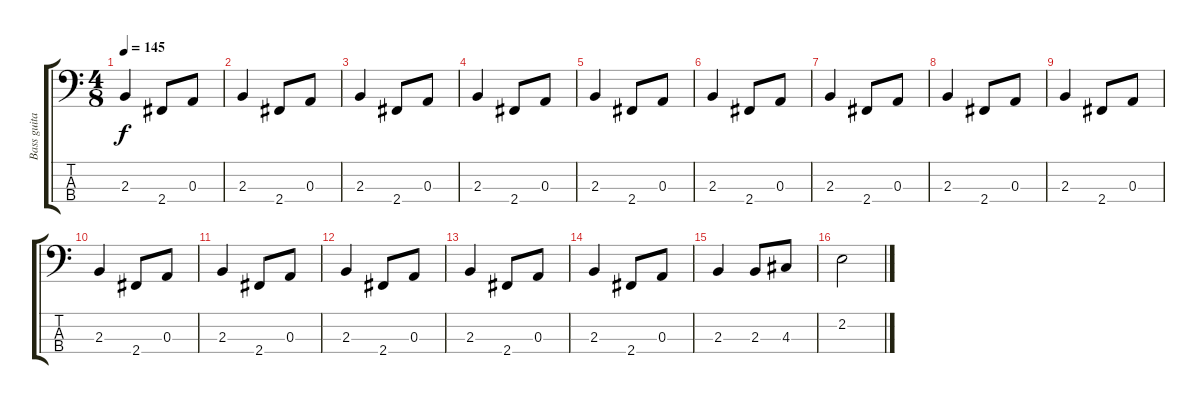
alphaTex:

\track ("Bass guitar" "Bass guita") {instrument electricbassfinger}
\staff {score tabs}
\tuning (G2 D2 A1 E1) {hide}
\ts (4 8)
\tempo 145
\clef f4
\ks c
2.3.4{dy f} 2.4.8 0.3.8 |
2.3.4 2.4.8 0.3.8 |
2.3.4 2.4.8 0.3.8 |
2.3.4 2.4.8 0.3.8 |
2.3.4 2.4.8 0.3.8 |
2.3.4 2.4.8 0.3.8 |
2.3.4 2.4.8 0.3.8 |
2.3.4 2.4.8 0.3.8 |
2.3.4 2.4.8 0.3.8 |
2.3.4 2.4.8 0.3.8 |
2.3.4 2.4.8 0.3.8 |
2.3.4 2.4.8 0.3.8 |
2.3.4 2.4.8 0.3.8 |
2.3.4 2.4.8 0.3.8 |
2.3.4 2.3.8 4.3.8 |
2.2.2
